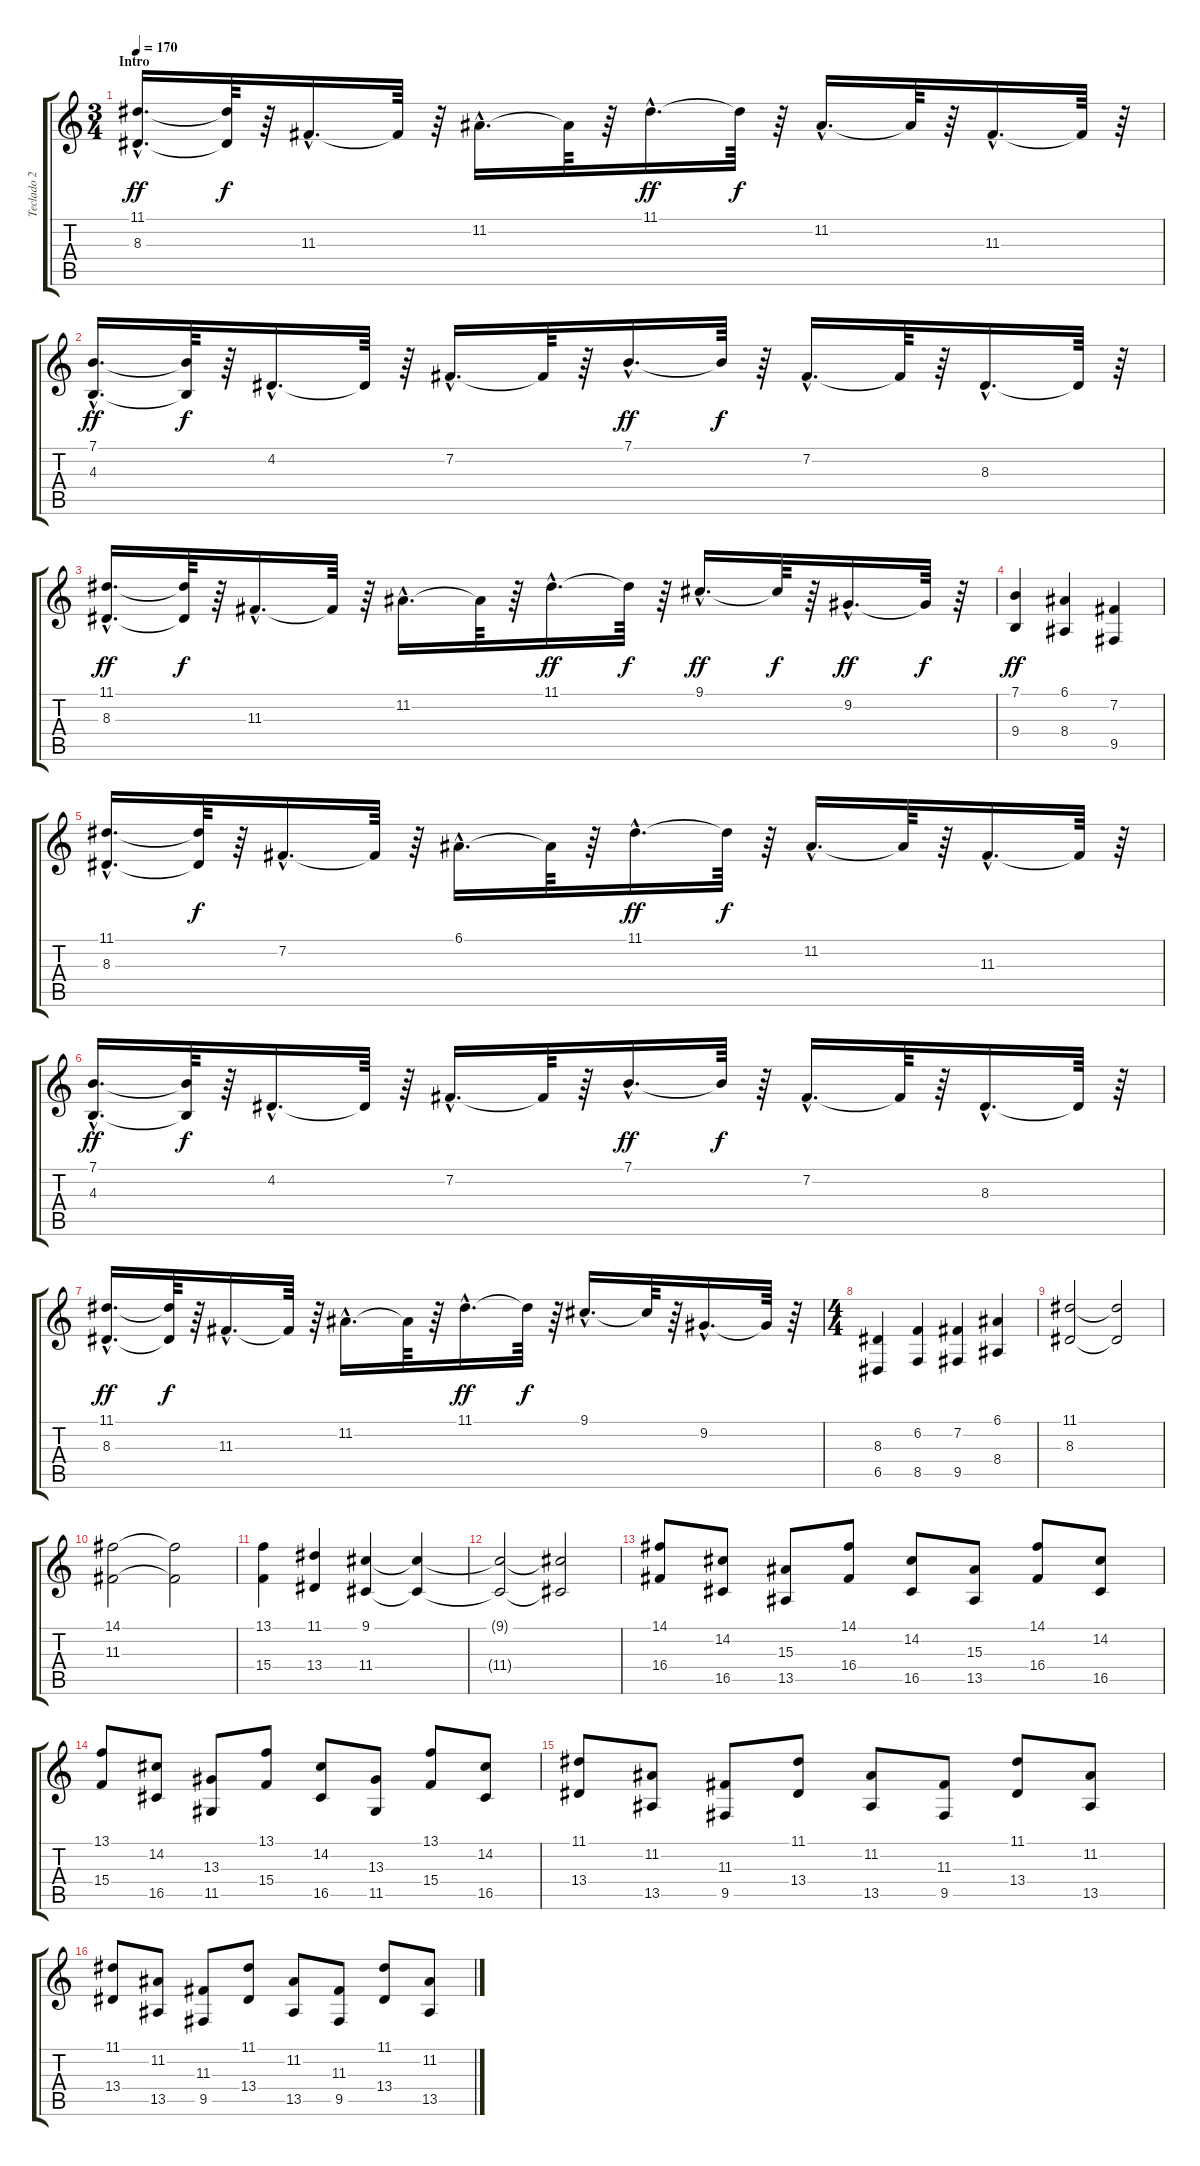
\track ("Teclado 2" "Teclado 2") {instrument stringensemble1}
\staff {score tabs}
\tuning (E4 B3 G3 D3 A2 E2) {hide}
\ts (3 4)
\section ("" "Intro")
\tempo 170
\clef g2
\ks c
(11.1{hac} 8.3{hac}).16{d dy ff instrument stringensemble1} (11.1{t} 8.3{t}).64{dy f} r.64 11.3{hac}.16{d} 11.3{t}.64 r.64 11.2{hac}.16{d} 11.2{t}.64 r.64 11.1{hac}.16{d dy ff} 11.1{t}.64{dy f} r.64 11.2{hac}.16{d} 11.2{t}.64 r.64 11.3{hac}.16{d} 11.3{t}.64 r.64 |
(7.1{hac} 4.3{hac}).16{d dy ff} (7.1{t} 4.3{t}).64{dy f} r.64 4.2{hac}.16{d} 4.2{t}.64 r.64 7.2{hac}.16{d} 7.2{t}.64 r.64 7.1{hac}.16{d dy ff} 7.1{t}.64{dy f} r.64 7.2{hac}.16{d} 7.2{t}.64 r.64 8.3{hac}.16{d} 8.3{t}.64 r.64 |
(11.1{hac} 8.3{hac}).16{d dy ff} (11.1{t} 8.3{t}).64{dy f} r.64 11.3{hac}.16{d} 11.3{t}.64 r.64 11.2{hac}.16{d} 11.2{t}.64 r.64 11.1{hac}.16{d dy ff} 11.1{t}.64{dy f} r.64 9.1{hac}.16{d dy ff} 9.1{t}.64{dy f} r.64 9.2{hac}.16{d dy ff} 9.2{t}.64{dy f} r.64 |
(7.1 9.4).4{dy ff} (6.1 8.4).4 (7.2 9.5).4 |
(11.1{hac} 8.3{hac}).16{d} (11.1{t} 8.3{t}).64{dy f} r.64 7.2{hac}.16{d} 7.2{t}.64 r.64 6.1{hac}.16{d} 6.1{t}.64 r.64 11.1{hac}.16{d dy ff} 11.1{t}.64{dy f} r.64 11.2{hac}.16{d} 11.2{t}.64 r.64 11.3{hac}.16{d} 11.3{t}.64 r.64 |
(7.1{hac} 4.3{hac}).16{d dy ff} (7.1{t} 4.3{t}).64{dy f} r.64 4.2{hac}.16{d} 4.2{t}.64 r.64 7.2{hac}.16{d} 7.2{t}.64 r.64 7.1{hac}.16{d dy ff} 7.1{t}.64{dy f} r.64 7.2{hac}.16{d} 7.2{t}.64 r.64 8.3{hac}.16{d} 8.3{t}.64 r.64 |
(11.1{hac} 8.3{hac}).16{d dy ff} (11.1{t} 8.3{t}).64{dy f} r.64 11.3{hac}.16{d} 11.3{t}.64 r.64 11.2{hac}.16{d} 11.2{t}.64 r.64 11.1{hac}.16{d dy ff} 11.1{t}.64{dy f} r.64 9.1{hac}.16{d} 9.1{t}.64 r.64 9.2{hac}.16{d} 9.2{t}.64 r.64 |
\ts (4 4)
(8.3 6.5).4{volume 14} (6.2 8.5).4 (7.2 9.5).4 (6.1 8.4).4 |
(11.1 8.3).2{volume 10} (11.1{t} 8.3{t}).2 |
(14.1 11.3).2 (14.1{t} 11.3{t}).2 |
(13.1 15.4).4 (11.1 13.4).4 (9.1 11.4).4 (9.1{t} 11.4{t}).4 |
(9.1{t} 11.4{t}).2 (9.1{t} 11.4{t}).2 |
(14.1 16.4).8 (14.2 16.5).8 (15.3 13.5).8 (14.1 16.4).8 (14.2 16.5).8 (15.3 13.5).8 (14.1 16.4).8 (14.2 16.5).8 |
(13.1 15.4).8 (14.2 16.5).8 (13.3 11.5).8 (13.1 15.4).8 (14.2 16.5).8 (13.3 11.5).8 (13.1 15.4).8 (14.2 16.5).8 |
(11.1 13.4).8 (11.2 13.5).8 (11.3 9.5).8 (11.1 13.4).8 (11.2 13.5).8 (11.3 9.5).8 (11.1 13.4).8 (11.2 13.5).8 |
(11.1 13.4).8 (11.2 13.5).8 (11.3 9.5).8 (11.1 13.4).8 (11.2 13.5).8 (11.3 9.5).8 (11.1 13.4).8 (11.2 13.5).8
